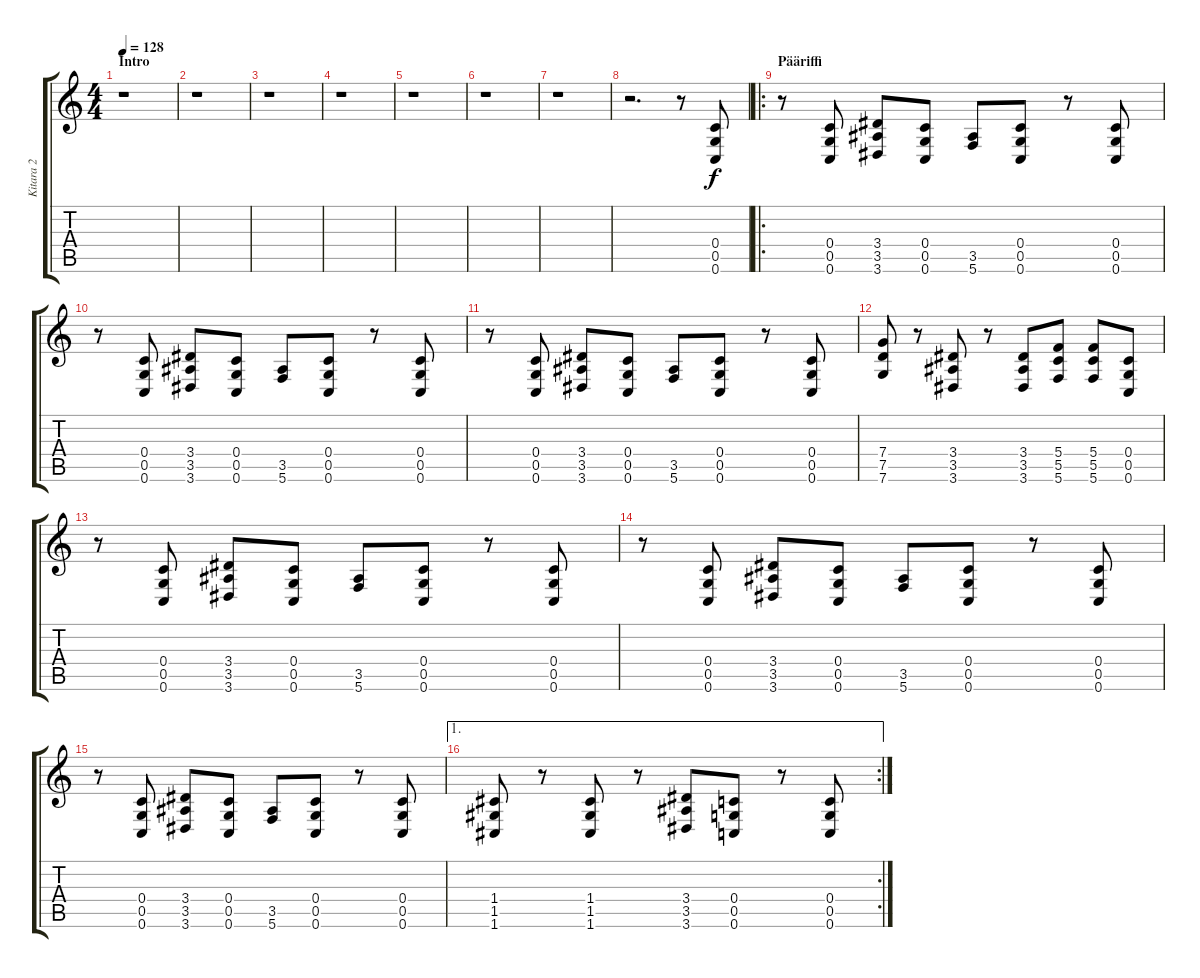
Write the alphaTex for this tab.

\track ("Kitara 2" "Kitara 2") {instrument distortionguitar}
\staff {score tabs}
\tuning (D4 A3 F3 C3 G2 C2) {hide}
\ts (4 4)
\section ("" "Intro")
\tempo 128
\clef g2
\ks c
r.1{dy f instrument distortionguitar} |
r.1 |
r.1 |
r.1 |
r.1 |
r.1 |
r.1 |
r.2{d} r.8 (0.4 0.5 0.6).8 |
\ro
\section ("" "Pääriffi")
r.8 (0.4 0.5 0.6).8 (3.4 3.5 3.6).8 (0.4 0.5 0.6).8 (3.5 5.6).8 (0.4 0.5 0.6).8 r.8 (0.4 0.5 0.6).8 |
r.8 (0.4 0.5 0.6).8 (3.4 3.5 3.6).8 (0.4 0.5 0.6).8 (3.5 5.6).8 (0.4 0.5 0.6).8 r.8 (0.4 0.5 0.6).8 |
r.8 (0.4 0.5 0.6).8 (3.4 3.5 3.6).8 (0.4 0.5 0.6).8 (3.5 5.6).8 (0.4 0.5 0.6).8 r.8 (0.4 0.5 0.6).8 |
(7.4 7.5 7.6).8 r.8 (3.4 3.5 3.6).8 r.8 (3.4 3.5 3.6).8 (5.4 5.5 5.6).8 (5.4 5.5 5.6).8 (0.4 0.5 0.6).8 |
r.8 (0.4 0.5 0.6).8 (3.4 3.5 3.6).8 (0.4 0.5 0.6).8 (3.5 5.6).8 (0.4 0.5 0.6).8 r.8 (0.4 0.5 0.6).8 |
r.8 (0.4 0.5 0.6).8 (3.4 3.5 3.6).8 (0.4 0.5 0.6).8 (3.5 5.6).8 (0.4 0.5 0.6).8 r.8 (0.4 0.5 0.6).8 |
r.8 (0.4 0.5 0.6).8 (3.4 3.5 3.6).8 (0.4 0.5 0.6).8 (3.5 5.6).8 (0.4 0.5 0.6).8 r.8 (0.4 0.5 0.6).8 |
\ae 1
\rc 2
(1.4 1.5 1.6).8 r.8 (1.4 1.5 1.6).8 r.8 (3.4 3.5 3.6).8 (0.4 0.5 0.6).8 r.8 (0.4 0.5 0.6).8
